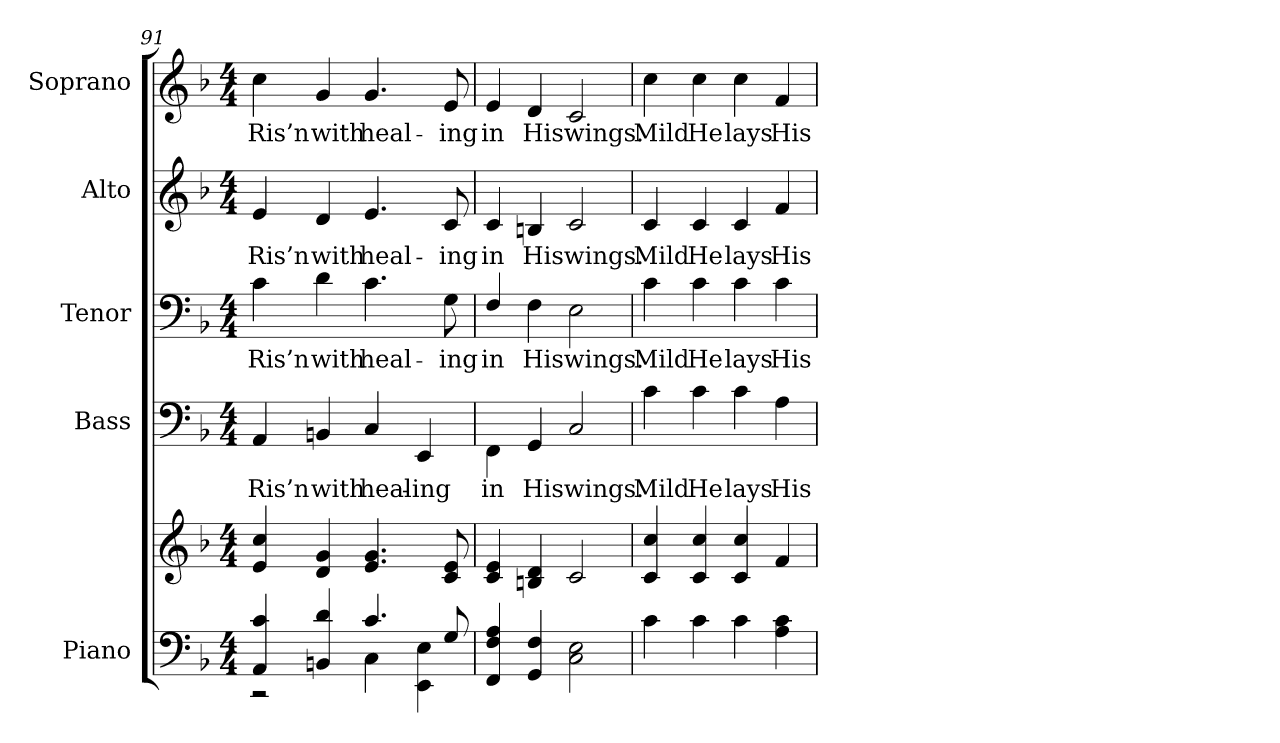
**kern	**kern	**kern	**text	**kern	**text	**kern	**text	**kern	**text
*part5	*part5	*part4	*part4	*part3	*part3	*part2	*part2	*part1	*part1
*staff6	*staff5	*staff4	*staff4	*staff3	*staff3	*staff2	*staff2	*staff1	*staff1
*I"Piano	*	*I"Bass	*	*I"Tenor	*	*I"Alto	*	*I"Soprano	*
*I'Pno.	*	*I'B.	*	*I'T.	*	*I'A.	*	*I'S.	*
!!LO:PB:g=z
*clefF4	*clefG2	*clefF4	*	*clefF4	*	*clefG2	*	*clefG2	*
*k[b-]	*k[b-]	*k[b-]	*	*k[b-]	*	*k[b-]	*	*k[b-]	*
*F:	*F:	*F:	*	*F:	*	*F:	*	*F:	*
*M4/4	*M4/4	*M4/4	*	*M4/4	*	*M4/4	*	*M4/4	*
=91	=91	=91	=91	=91	=91	=91	=91	=91	=91
*^	*	*	*	*	*	*	*	*	*
!	!	!	!	!LO:LY:b:color=#000000	!	!	!	!	!	!
!	!	!	!	!	!	!LO:LY:b:color=#000000	!	!	!	!
!	!	!	!	!	!	!	!	!LO:LY:b:color=#000000	!	!
!	!	!	!	!	!	!	!	!	!	!LO:LY:b:color=#000000
4AAi/ 4ci	2r	4ei/ 4cci	4AAi/	Ris’n	4ci\	Ris’n	4ei/	Ris’n	4cci\	Ris’n
!	!	!	!	!LO:LY:b:color=#000000	!	!	!	!	!	!
!	!	!	!	!	!	!LO:LY:b:color=#000000	!	!	!	!
!	!	!	!	!	!	!	!	!LO:LY:b:color=#000000	!	!
!	!	!	!	!	!	!	!	!	!	!LO:LY:b:color=#000000
4BBni/ 4di	.	4di/ 4gi	4BBni/	with	4di\	with	4di/	with	4gi/	with
!	!	!	!	!LO:LY:b:color=#000000	!	!	!	!	!	!
!	!	!	!	!	!	!LO:LY:b:color=#000000	!	!	!	!
!	!	!	!	!	!	!	!	!LO:LY:b:color=#000000	!	!
!	!	!	!	!	!	!	!	!	!	!LO:LY:b:color=#000000
4.ci/	4Ci\	4.ei/ 4.gi	4Ci/	heal-	4.ci\	heal-	4.ei/	heal-	4.gi/	heal-
!	!	!	!	!LO:LY:b:color=#000000	!	!	!	!	!	!
.	4EEi\ 4Ei	.	4EEi/	-ing	.	.	.	.	.	.
!	!	!	!	!	!	!LO:LY:b:color=#000000	!	!	!	!
!	!	!	!	!	!	!	!	!LO:LY:b:color=#000000	!	!
!	!	!	!	!	!	!	!	!	!	!LO:LY:b:color=#000000
8Gi/	.	8ci/ 8ei	.	.	8Gi\	-ing	8ci/	-ing	8ei/	-ing
*v	*v	*	*	*	*	*	*	*	*	*
=92	=92	=92	=92	=92	=92	=92	=92	=92	=92
!	!	!	!LO:LY:b:color=#000000	!	!	!	!	!	!
!	!	!	!	!	!LO:LY:b:color=#000000	!	!	!	!
!	!	!	!	!	!	!	!LO:LY:b:color=#000000	!	!
!	!	!	!	!	!	!	!	!	!LO:LY:b:color=#000000
4FFi/ 4Fi 4Ai	4ci/ 4ei	4FFi\	in	4Fi/	in	4ci/	in	4ei/	in
!	!	!	!LO:LY:b:color=#000000	!	!	!	!	!	!
!	!	!	!	!	!LO:LY:b:color=#000000	!	!	!	!
!	!	!	!	!	!	!	!LO:LY:b:color=#000000	!	!
!	!	!	!	!	!	!	!	!	!LO:LY:b:color=#000000
4GGi/ 4Fi	4Bni/ 4di	4GGi/	His	4Fi\	His	4Bni/	His	4di/	His
!	!	!	!LO:LY:b:color=#000000	!	!	!	!	!	!
!	!	!	!	!	!LO:LY:b:color=#000000	!	!	!	!
!	!	!	!	!	!	!	!LO:LY:b:color=#000000	!	!
!	!	!	!	!	!	!	!	!	!LO:LY:b:color=#000000
2Ci\ 2Ei	2ci/	2Ci/	wings.	2Ei\	wings.	2ci/	wings.	2ci/	wings.
!!LO:PB:g=z
=93	=93	=93	=93	=93	=93	=93	=93	=93	=93
!	!	!	!LO:LY:b:color=#000000	!	!	!	!	!	!
!	!	!	!	!	!LO:LY:b:color=#000000	!	!	!	!
!	!	!	!	!	!	!	!LO:LY:b:color=#000000	!	!
!	!	!	!	!	!	!	!	!	!LO:LY:b:color=#000000
4ci\	4ci/ 4cci	4ci\	Mild	4ci\	Mild	4ci/	Mild	4cci\	Mild
!	!	!	!LO:LY:b:color=#000000	!	!	!	!	!	!
!	!	!	!	!	!LO:LY:b:color=#000000	!	!	!	!
!	!	!	!	!	!	!	!LO:LY:b:color=#000000	!	!
!	!	!	!	!	!	!	!	!	!LO:LY:b:color=#000000
4ci\	4ci/ 4cci	4ci\	He	4ci\	He	4ci/	He	4cci\	He
!	!	!	!LO:LY:b:color=#000000	!	!	!	!	!	!
!	!	!	!	!	!LO:LY:b:color=#000000	!	!	!	!
!	!	!	!	!	!	!	!LO:LY:b:color=#000000	!	!
!	!	!	!	!	!	!	!	!	!LO:LY:b:color=#000000
4ci\	4ci/ 4cci	4ci\	lays	4ci\	lays	4ci/	lays	4cci\	lays
!	!	!	!LO:LY:b:color=#000000	!	!	!	!	!	!
!	!	!	!	!	!LO:LY:b:color=#000000	!	!	!	!
!	!	!	!	!	!	!	!LO:LY:b:color=#000000	!	!
!	!	!	!	!	!	!	!	!	!LO:LY:b:color=#000000
4Ai\ 4ci	4fi/	4Ai\	His	4ci\	His	4fi/	His	4fi/	His
=	=	=	=	=	=	=	=	=	=
*-	*-	*-	*-	*-	*-	*-	*-	*-	*-
